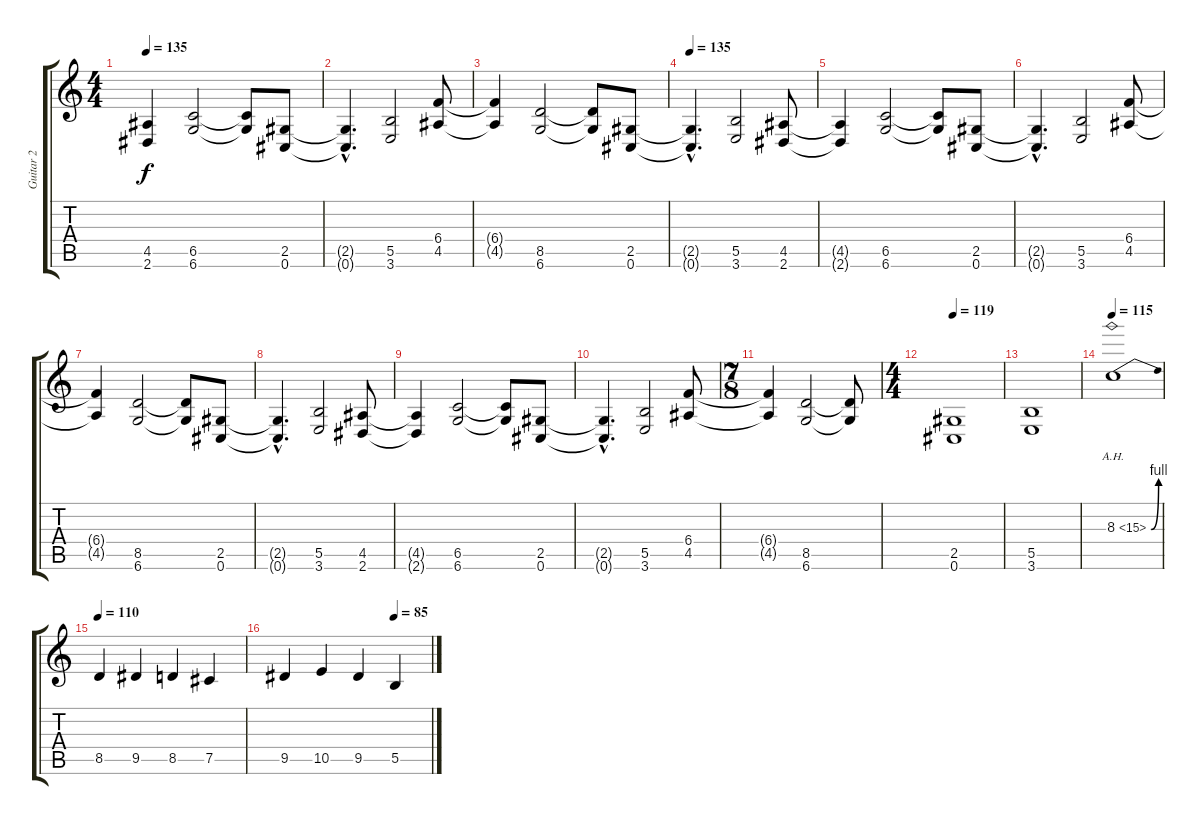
\track ("Guitar 2" "Guitar 2") {instrument distortionguitar}
\staff {score tabs}
\tuning (Db4 Ab3 E3 B2 Gb2 Db2) {hide}
\ts (4 4)
\tempo 135
\clef g2
\ks c
(4.5{t} 2.6{t}).4{dy f} (6.5 6.6).2 (6.5{t} 6.6{t}).8 (2.5 0.6).8 |
(2.5{hac t} 0.6{hac t}).4{d} (5.5 3.6).2 (6.4 4.5).8 |
(6.4{t} 4.5{t}).4 (8.5 6.6).2 (8.5{t} 6.6{t}).8 (2.5 0.6).8 |
\tempo 135
(2.5{hac t} 0.6{hac t}).4{d} (5.5 3.6).2 (4.5 2.6).8 |
(4.5{t} 2.6{t}).4 (6.5 6.6).2 (6.5{t} 6.6{t}).8 (2.5 0.6).8 |
(2.5{hac t} 0.6{hac t}).4{d} (5.5 3.6).2 (6.4 4.5).8 |
(6.4{t} 4.5{t}).4 (8.5 6.6).2 (8.5{t} 6.6{t}).8 (2.5 0.6).8 |
(2.5{hac t} 0.6{hac t}).4{d} (5.5 3.6).2 (4.5 2.6).8 |
(4.5{t} 2.6{t}).4 (6.5 6.6).2 (6.5{t} 6.6{t}).8 (2.5 0.6).8 |
(2.5{hac t} 0.6{hac t}).4{d} (5.5 3.6).2 (6.4 4.5).8 |
\ts (7 8)
(6.4{t} 4.5{t}).4 (8.5 6.6).2 (8.5{t} 6.6{t}).8 |
\ts (4 4)
\tempo 119
(2.5 0.6).1 |
(5.5 3.6).1 |
\tempo 115
8.3{be (bend 0 0 60 4) ah 7}.1 |
\tempo 110
8.5.4 9.5.4 8.5.4 7.5.4 |
\tempo (85 0.75)
9.5.4 10.5.4 9.5.4 5.5.4
